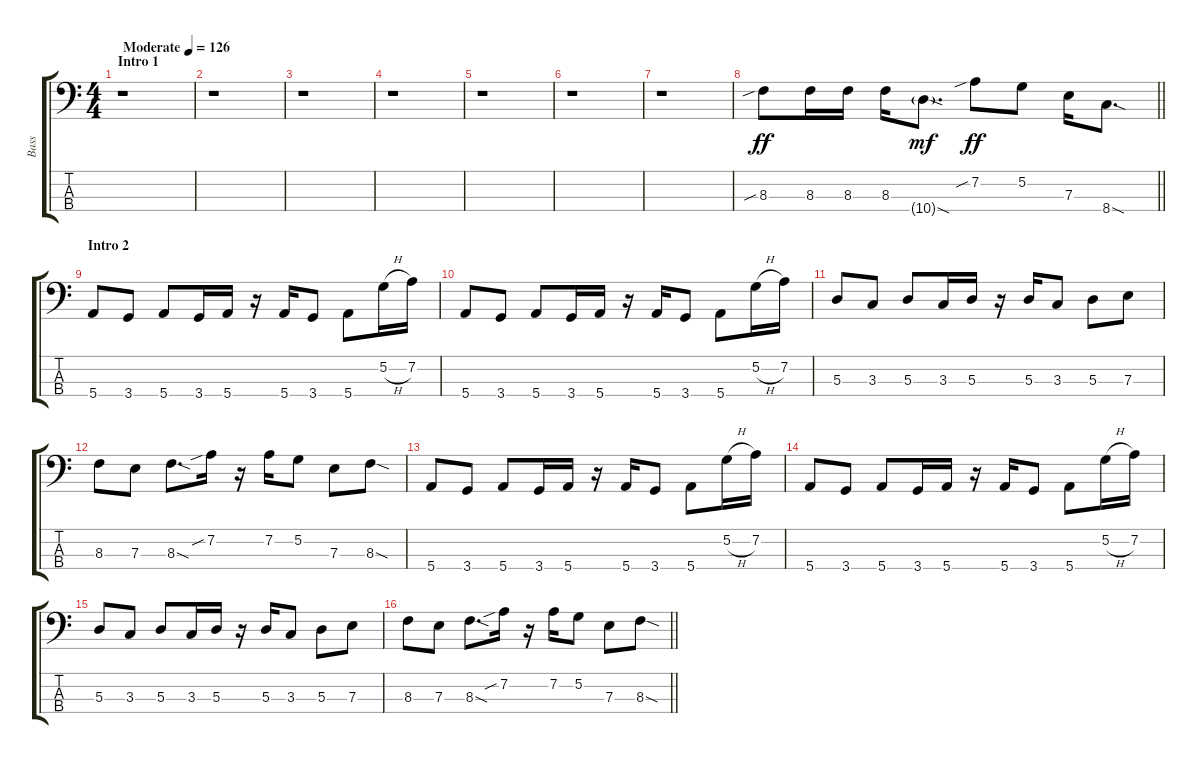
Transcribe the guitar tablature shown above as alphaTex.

\track ("Bass" "Bass") {instrument electricbasspick}
\staff {score tabs}
\tuning (G2 D2 A1 E1) {hide}
\ts (4 4)
\section ("" "Intro 1")
\tempo (126 "Moderate")
\clef f4
\ks c
r.1{dy ff instrument electricbasspick} |
r.1 |
r.1 |
r.1 |
r.1 |
r.1 |
r.1 |
\barLineRight lightlight
8.3{sib}.8 8.3.16 8.3.16 8.3.16 10.4{sod g}.8{d dy mf} 7.2{sib}.8{dy ff} 5.2.8 7.3.16 8.4{sod}.8{d} |
\section ("" "Intro 2")
5.4.8 3.4.8 5.4.8 3.4.16 5.4.16 r.16 5.4.16 3.4.8 5.4.8 5.2{h}.16 7.2.16 |
5.4.8 3.4.8 5.4.8 3.4.16 5.4.16 r.16 5.4.16 3.4.8 5.4.8 5.2{h}.16 7.2.16 |
5.3.8 3.3.8 5.3.8 3.3.16 5.3.16 r.16 5.3.16 3.3.8 5.3.8 7.3.8 |
8.3.8 7.3.8 8.3{sod}.8{d} 7.2{sib}.16 r.16 7.2.16 5.2.8 7.3.8 8.3{sod}.8 |
5.4.8 3.4.8 5.4.8 3.4.16 5.4.16 r.16 5.4.16 3.4.8 5.4.8 5.2{h}.16 7.2.16 |
5.4.8 3.4.8 5.4.8 3.4.16 5.4.16 r.16 5.4.16 3.4.8 5.4.8 5.2{h}.16 7.2.16 |
5.3.8 3.3.8 5.3.8 3.3.16 5.3.16 r.16 5.3.16 3.3.8 5.3.8 7.3.8 |
\barLineRight lightlight
8.3.8 7.3.8 8.3{sod}.8{d} 7.2{sib}.16 r.16 7.2.16 5.2.8 7.3.8 8.3{sod}.8
